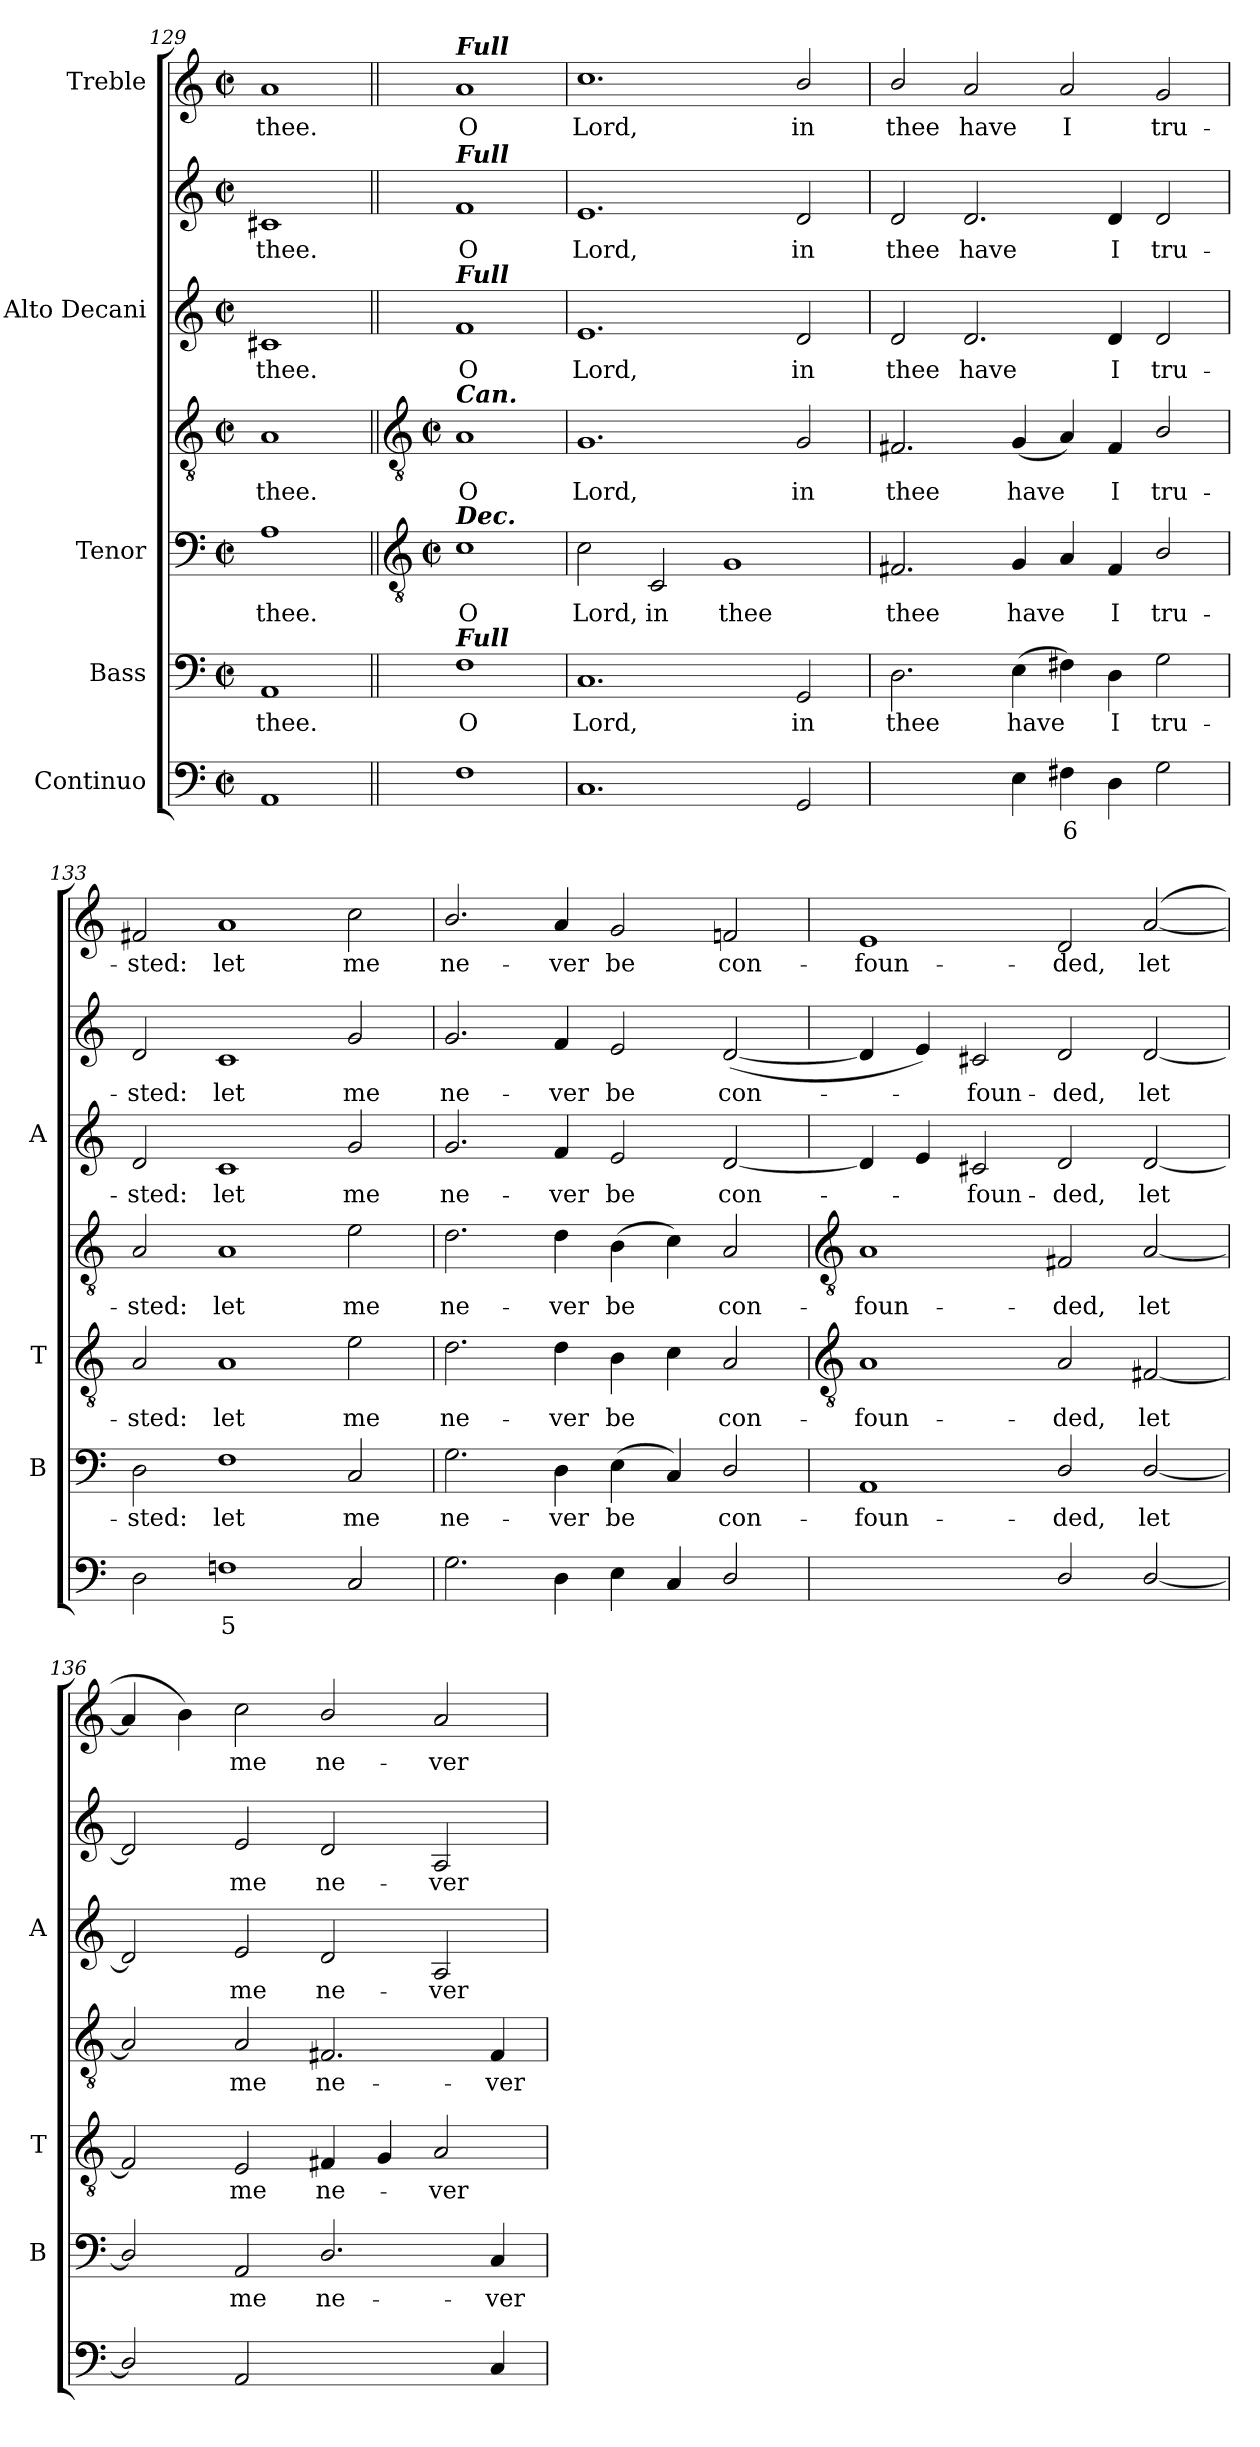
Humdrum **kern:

**kern	**text	**kern	**text	**kern	**text	**kern	**text	**kern	**text	**kern	**text	**kern	**text
*part5	*part5	*part4	*part4	*part3	*part3	*part3	*part3	*part2	*part2	*part2	*part2	*part1	*part1
*staff7	*staff7	*staff6	*staff6	*staff5	*staff5	*staff4	*staff4	*staff3	*staff3	*staff2	*staff2	*staff1	*staff1
*I"Continuo	*	*I"Bass	*	*I"Tenor	*	*	*	*I"Alto Decani	*	*	*	*I"Treble	*
*	*	*I'B	*	*I'T	*	*	*	*I'A	*	*	*	*	*
*clefF4	*	*clefF4	*	*	*	*clefGv2	*	*clefG2	*	*clefG2	*	*clefG2	*
*k[]	*	*k[]	*	*k[]	*	*k[]	*	*k[]	*	*k[]	*	*k[]	*
*C:	*	*C:	*	*C:	*	*C:	*	*C:	*	*C:	*	*C:	*
*M4/2	*	*M4/2	*	*M4/2	*	*M4/2	*	*M4/2	*	*M4/2	*	*M4/2	*
*met(c|)	*	*met(c|)	*	*met(c|)	*	*met(c|)	*	*met(c|)	*	*met(c|)	*	*met(c|)	*
=129	=129	=129	=129	=129	=129	=129	=129	=129	=129	=129	=129	=129	=129
!	!	!	!LO:LY:b	!	!LO:LY:b	!	!LO:LY:b	!	!LO:LY:b	!	!LO:LY:b	!	!LO:LY:b
1AA	.	1AA	thee.	1A	thee.	1A	thee.	1c#X	thee.	1c#X	thee.	1a	thee.
!!LO:LB:g=z
=130||	=130||	=130||	=130||	=130||	=130||	=130||	=130||	=130||	=130||	=130||	=130||	=130||	=130||
*	*	*	*	*clefGv2	*	*clefGv2	*	*	*	*	*	*	*
*	*	*	*	*k[]	*	*k[]	*	*	*	*	*	*	*
*	*	*	*	*C:	*	*C:	*	*	*	*	*	*	*
*	*	*	*	*M4/2	*	*M4/2	*	*	*	*	*	*	*
*	*	*	*	*met(c|)	*	*met(c|)	*	*	*	*	*	*	*
!	!	!	!	!	!	!	!	!	!	!	!	!LO:TX:a:Bi:t=Full	!
!	!	!	!	!	!	!	!	!	!	!LO:TX:a:Bi:t=Full	!	!	!
!	!	!	!	!	!	!	!	!LO:TX:a:Bi:t=Full	!	!	!	!	!
!	!	!	!	!	!	!LO:TX:a:Bi:t=Can.	!	!	!	!	!	!	!
!	!	!	!	!LO:TX:a:Bi:t=Dec.	!	!	!	!	!	!	!	!	!
!	!	!LO:TX:a:Bi:t=Full	!	!	!	!	!	!	!	!	!	!	!
!	!	!	!LO:LY:b	!	!LO:LY:b	!	!LO:LY:b	!	!LO:LY:b	!	!LO:LY:b	!	!LO:LY:b
1F	.	1F	O	1c	O	1A	O	1f	O	1f	O	1a	O
=131	=131	=131	=131	=131	=131	=131	=131	=131	=131	=131	=131	=131	=131
!	!	!	!LO:LY:b	!	!LO:LY:b	!	!LO:LY:b	!	!LO:LY:b	!	!LO:LY:b	!	!LO:LY:b
1.C	.	1.C	Lord,	2c	Lord,	1.G	Lord,	1.e	Lord,	1.e	Lord,	1.cc	Lord,
!	!	!	!	!	!LO:LY:b	!	!	!	!	!	!	!	!
.	.	.	.	2C	in	.	.	.	.	.	.	.	.
!	!	!	!	!	!LO:LY:b	!	!	!	!	!	!	!	!
.	.	.	.	1G	thee	.	.	.	.	.	.	.	.
!	!	!	!LO:LY:b	!	!	!	!LO:LY:b	!	!LO:LY:b	!	!LO:LY:b	!	!LO:LY:b
2GG	.	2GG	in	.	.	2G	in	2d	in	2d	in	2b/	in
=132	=132	=132	=132	=132	=132	=132	=132	=132	=132	=132	=132	=132	=132
!	!LO:LY:b	!	!LO:LY:b	!	!LO:LY:b	!	!LO:LY:b	!	!LO:LY:b	!	!LO:LY:b	!	!LO:LY:b
[2Dyy	6	2.D	thee	2.F#X	-thee	2.F#X	thee	2d	thee	2d	thee	2b/	thee
!	!LO:LY:b	!	!	!	!	!	!	!	!LO:LY:b	!	!LO:LY:b	!	!LO:LY:b
4Dyy]	5	.	.	.	.	.	.	2.d	have	2.d	have	2a	have
!	!	!	!LO:LY:b	!	!LO:LY:b	!	!LO:LY:b	!	!	!	!	!	!
4E	.	(>4E	have	4G	have	(<4G	have	.	.	.	.	.	.
!	!LO:LY:b	!	!	!	!	!	!	!	!	!	!	!	!LO:LY:b
4F#X	6	4F#X)	.	4A	.	4A)	.	.	.	.	.	2a	I
!	!	!	!LO:LY:b	!	!LO:LY:b	!	!LO:LY:b	!	!LO:LY:b	!	!LO:LY:b	!	!
4D	.	4D	I	4F#	I	4F#	I	4d	I	4d	I	.	.
!	!	!	!LO:LY:b	!	!LO:LY:b	!	!LO:LY:b	!	!LO:LY:b	!	!LO:LY:b	!	!LO:LY:b
2G	.	2G	tru-	2B/	tru-	2B/	tru-	2d	tru-	2d	tru-	2g	tru-
=133	=133	=133	=133	=133	=133	=133	=133	=133	=133	=133	=133	=133	=133
!	!	!	!LO:LY:b	!	!LO:LY:b	!	!LO:LY:b	!	!LO:LY:b	!	!LO:LY:b	!	!LO:LY:b
2D	.	2D	-sted:	2A	sted:	2A	-sted:	2d	-sted:	2d	-sted:	2f#X	-sted:
!	!LO:LY:b	!	!LO:LY:b	!	!LO:LY:b	!	!LO:LY:b	!	!LO:LY:b	!	!LO:LY:b	!	!LO:LY:b
1Fn	5	1F	let	1A	let	1A	let	1c	let	1c	let	1a	let
!	!	!	!LO:LY:b	!	!LO:LY:b	!	!LO:LY:b	!	!LO:LY:b	!	!LO:LY:b	!	!LO:LY:b
2C	.	2C	me	2e	me	2e	me	2g	me	2g	me	2cc	me
=134	=134	=134	=134	=134	=134	=134	=134	=134	=134	=134	=134	=134	=134
!	!	!	!LO:LY:b	!	!LO:LY:b	!	!LO:LY:b	!	!LO:LY:b	!	!LO:LY:b	!	!LO:LY:b
2.G	.	2.G	ne-	2.d	-ne-	2.d	ne-	2.g	ne-	2.g	ne-	2.b/	ne-
!	!	!	!LO:LY:b	!	!LO:LY:b	!	!LO:LY:b	!	!LO:LY:b	!	!LO:LY:b	!	!LO:LY:b
4D	.	4D	-ver	4d	-ver	4d	-ver	4f	-ver	4f	-ver	4a	-ver
!	!	!	!LO:LY:b	!	!LO:LY:b	!	!LO:LY:b	!	!LO:LY:b	!	!LO:LY:b	!	!LO:LY:b
4E	.	(<4E	be	4B	be	(>4B	be	2e	be	2e	be	2g	be
4C	.	4C)	.	4c	.	4c)	.	.	.	.	.	.	.
!	!	!	!LO:LY:b	!	!LO:LY:b	!	!LO:LY:b	!	!LO:LY:b	!	!LO:LY:b	!	!LO:LY:b
2D/	.	2D/	con-	2A	con-	2A	con-	[2d	con-	(<[2d	con-	2fn	con-
!!LO:LB:g=z
=135	=135	=135	=135	=135	=135	=135	=135	=135	=135	=135	=135	=135	=135
*	*	*	*	*clefGv2	*	*clefGv2	*	*	*	*	*	*	*
!	!LO:LY:b	!	!LO:LY:b	!	!LO:LY:b	!	!LO:LY:b	!	!	!	!	!	!LO:LY:b
[2AAyy	4	1AA	-foun-	1A	foun-	1A	-foun-	4d]	.	4d]	.	1e	-foun-
.	.	.	.	.	.	.	.	4e	.	4e)	.	.	.
!	!LO:LY:b	!	!	!	!	!	!	!	!LO:LY:b	!	!LO:LY:b	!	!
2AAyy]	3	.	.	.	.	.	.	2c#X	foun-	2c#X	foun-	.	.
!	!	!	!LO:LY:b	!	!LO:LY:b	!	!LO:LY:b	!	!LO:LY:b	!	!LO:LY:b	!	!LO:LY:b
2D/	.	2D/	-ded,	2A	-ded,	2F#X	-ded,	2d	-ded,	2d	-ded,	2d	-ded,
!	!	!	!LO:LY:b	!	!LO:LY:b	!	!LO:LY:b	!	!LO:LY:b	!	!LO:LY:b	!	!LO:LY:b
[2D/	.	[2D/	let	[2F#X	let	[2A	let	[2d	let	[2d	let	(<[2a	let
=136	=136	=136	=136	=136	=136	=136	=136	=136	=136	=136	=136	=136	=136
2D/]	.	2D/]	.	2F#]	.	2A]	.	2d]	.	2d]	.	4a]	.
.	.	.	.	.	.	.	.	.	.	.	.	4b)	.
!	!	!	!LO:LY:b	!	!LO:LY:b	!	!LO:LY:b	!	!LO:LY:b	!	!LO:LY:b	!	!LO:LY:b
2AA	.	2AA	me	2E	me	2A	me	2e	me	2e	me	2cc	me
!	!LO:LY:b	!	!LO:LY:b	!	!LO:LY:b	!	!LO:LY:b	!	!LO:LY:b	!	!LO:LY:b	!	!LO:LY:b
[2D/yy	6	2.D/	ne-	4F#	ne-	2.F#X	ne-	2d	ne-	2d	ne-	2b/	ne-
.	.	.	.	4G	.	.	.	.	.	.	.	.	.
!	!LO:LY:b	!	!	!	!LO:LY:b	!	!	!	!LO:LY:b	!	!LO:LY:b	!	!LO:LY:b
4Dyy]	5	.	.	2A	ver	.	.	2A	-ver	2A	-ver	2a	-ver
!	!	!	!LO:LY:b	!	!	!	!LO:LY:b	!	!	!	!	!	!
4C	.	4C	-ver	.	.	4F#	-ver	.	.	.	.	.	.
=	=	=	=	=	=	=	=	=	=	=	=	=	=
*-	*-	*-	*-	*-	*-	*-	*-	*-	*-	*-	*-	*-	*-
